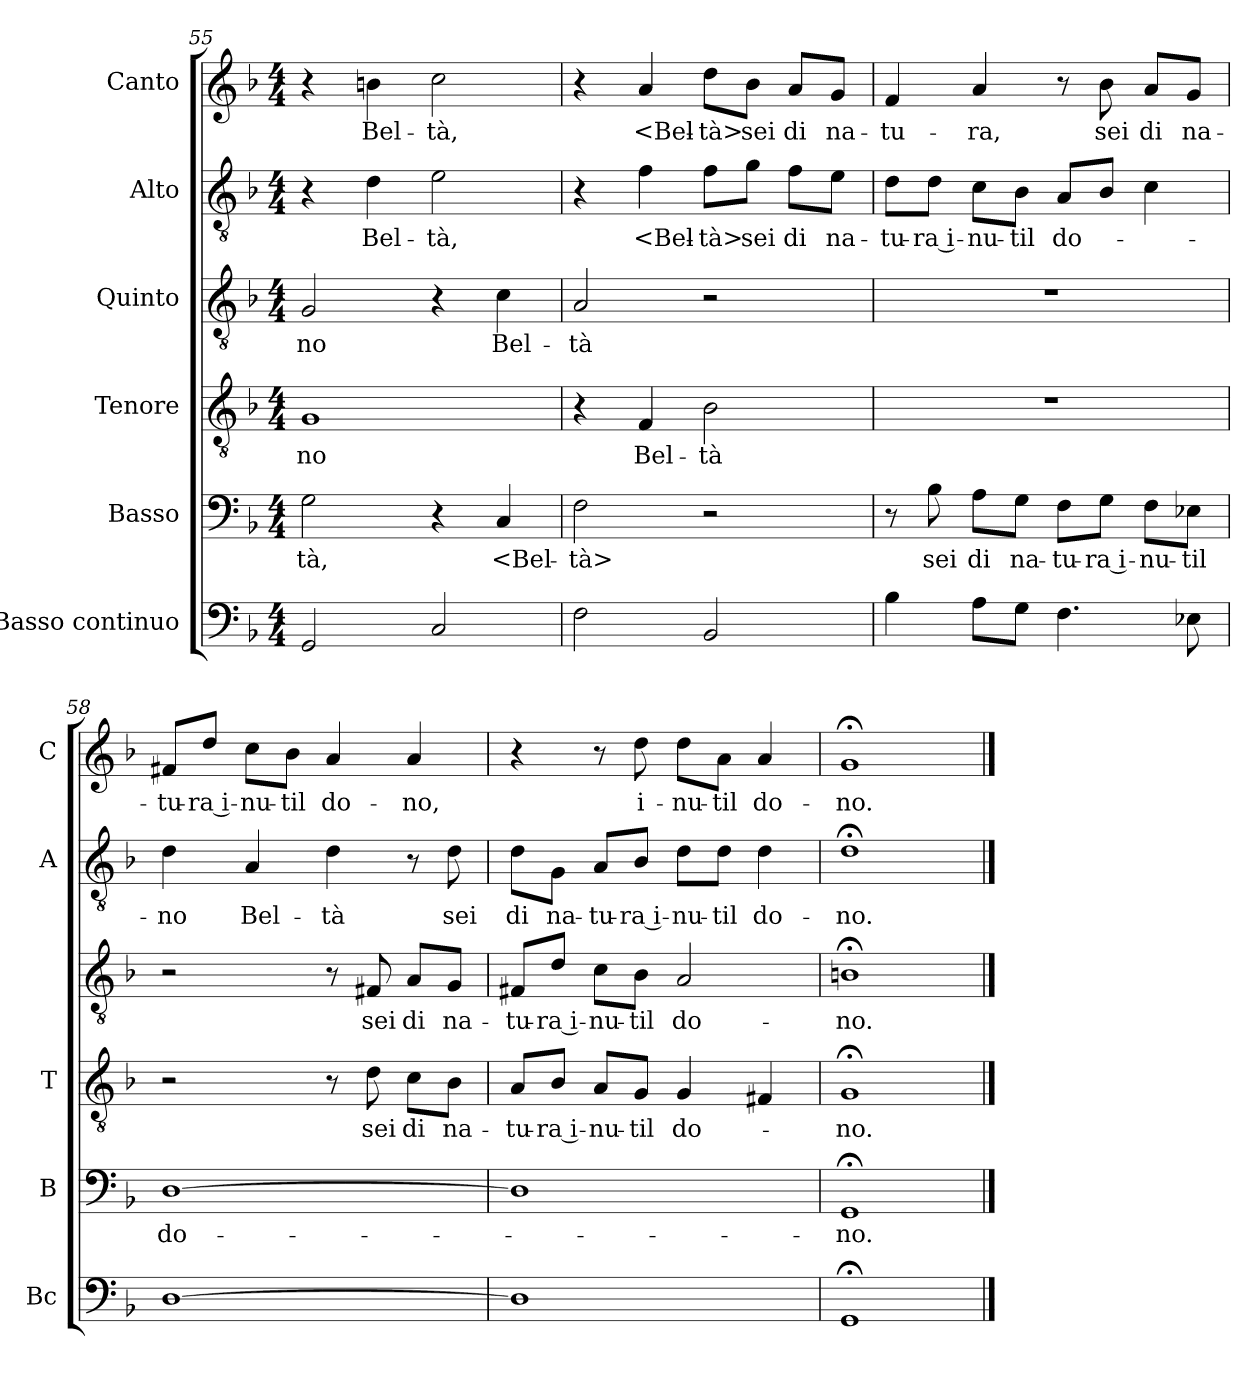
**kern	**kern	**text	**kern	**text	**kern	**text	**kern	**text	**kern	**text
*part6	*part5	*part5	*part4	*part4	*part3	*part3	*part2	*part2	*part1	*part1
*staff6	*staff5	*staff5	*staff4	*staff4	*staff3	*staff3	*staff2	*staff2	*staff1	*staff1
*I"Basso continuo	*I"Basso	*	*I"Tenore	*	*I"Quinto	*	*I"Alto	*	*I"Canto	*
*I'Bc	*I'B	*	*I'T	*	*	*	*I'A	*	*I'C	*
*clefF4	*clefF4	*	*clefGv2	*	*clefGv2	*	*clefGv2	*	*clefG2	*
*k[b-]	*k[b-]	*	*k[b-]	*	*k[b-]	*	*k[b-]	*	*k[b-]	*
*F:	*F:	*	*F:	*	*F:	*	*F:	*	*F:	*
*M4/4	*M4/4	*	*M4/4	*	*M4/4	*	*M4/4	*	*M4/4	*
=55	=55	=55	=55	=55	=55	=55	=55	=55	=55	=55
2GG	2G	-tà,	1G	-no	2G	-no	4r	.	4r	.
.	.	.	.	.	.	.	4d	Bel-	4bn	Bel-
2C	4r	.	.	.	4r	.	2e	-tà,	2cc	-tà,
.	4C	<Bel-	.	.	4c	Bel-	.	.	.	.
=56	=56	=56	=56	=56	=56	=56	=56	=56	=56	=56
2F	2F	-tà>	4r	.	2A	-tà	4r	.	4r	.
.	.	.	4F	Bel-	.	.	4f	<Bel-	4a	<Bel-
2BB-	2r	.	2B-	-tà	2r	.	8f\L	-tà>	8dd\L	-tà>
.	.	.	.	.	.	.	8g\J	sei	8b-\J	sei
.	.	.	.	.	.	.	8f\L	di	8a/L	di
.	.	.	.	.	.	.	8e\J	na-	8g/J	na-
=57	=57	=57	=57	=57	=57	=57	=57	=57	=57	=57
4B-	8r	.	1r	.	1r	.	8d\L	-tu-	4f	-tu-
.	8B-	sei	.	.	.	.	8d\J	-ra i-	.	.
8A\L	8A\L	di	.	.	.	.	8c\L	-nu-	4a	-ra,
8G\J	8G\J	na-	.	.	.	.	8B-\J	-til	.	.
4.F	8F\L	-tu-	.	.	.	.	8A/L	do-	8r	.
.	8G\J	-ra i-	.	.	.	.	8B-/J	.	8b-	sei
.	8F\L	-nu-	.	.	.	.	4c	.	8a/L	di
8E-X	8E-X\J	-til	.	.	.	.	.	.	8g/J	na-
=58	=58	=58	=58	=58	=58	=58	=58	=58	=58	=58
[1D	[1D	do-	2r	.	2r	.	4d	-no	8f#X/L	-tu-
.	.	.	.	.	.	.	.	.	8dd/J	-ra i-
.	.	.	.	.	.	.	4A	Bel-	8cc\L	-nu-
.	.	.	.	.	.	.	.	.	8b-\J	-til
.	.	.	8r	.	8r	.	4d	-tà	4a	do-
.	.	.	8d	sei	8F#X	sei	.	.	.	.
.	.	.	8c\L	di	8A/L	di	8r	.	4a	-no,
.	.	.	8B-\J	na-	8G/J	na-	8d	sei	.	.
=59	=59	=59	=59	=59	=59	=59	=59	=59	=59	=59
1D]	1D]	.	8A/L	-tu-	8F#X/L	-tu-	8d\L	di	4r	.
.	.	.	8B-/J	-ra i-	8d/J	-ra i-	8G\J	na-	.	.
.	.	.	8A/L	-nu-	8c\L	-nu-	8A/L	-tu-	8r	.
.	.	.	8G/J	-til	8B-\J	-til	8B-/J	-ra i-	8dd	i-
.	.	.	4G	do-	2A	do-	8d\L	-nu-	8dd\L	-nu-
.	.	.	.	.	.	.	8d\J	-til	8a\J	-til
.	.	.	4F#X	.	.	.	4d	do-	4a	do-
=60	=60	=60	=60	=60	=60	=60	=60	=60	=60	=60
1GG;<	1GG;<	-no.	1G;<	-no.	1Bn;<	-no.	1d;<	-no.	1g;<	-no.
==	==	==	==	==	==	==	==	==	==	==
*-	*-	*-	*-	*-	*-	*-	*-	*-	*-	*-
